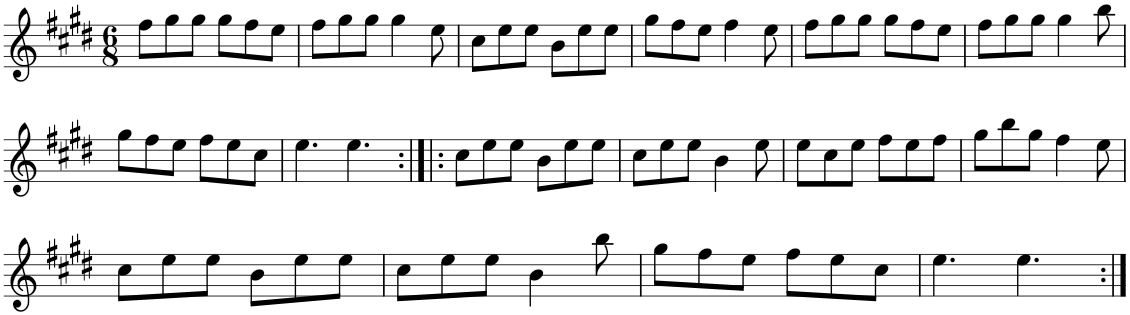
**kern
*part1
*staff1
*I"Piano
*I'Pno
*clefG2
*k[f#c#g#d#]
*E:
*M6/8
=1
8ff#\L
8gg#\
8gg#\J
8gg#\L
8ff#\
8ee\J
=2
8ff#\L
8gg#\
8gg#\J
4gg#\
8ee\
=3
8cc#\L
8ee\
8ee\J
8b\L
8ee\
8ee\J
=4
8gg#\L
8ff#\
8ee\J
4ff#\
8ee\
=5
8ff#\L
8gg#\
8gg#\J
8gg#\L
8ff#\
8ee\J
=6
8ff#\L
8gg#\
8gg#\J
4gg#\
8bb\
!!LO:LB:g=z
=7
8gg#\L
8ff#\
8ee\J
8ff#\L
8ee\
8cc#\J
=8
4.ee\
4.ee\
=9:|!|:
8cc#\L
8ee\
8ee\J
8b\L
8ee\
8ee\J
=10
8cc#\L
8ee\
8ee\J
4b\
8ee\
=11
8ee\L
8cc#\
8ee\J
8ff#\L
8ee\
8ff#\J
=12
8gg#\L
8bb\
8gg#\J
4ff#\
8ee\
!!LO:LB:g=z
=13
8cc#\L
8ee\
8ee\J
8b\L
8ee\
8ee\J
=14
8cc#\L
8ee\
8ee\J
4b\
8bb\
=15
8gg#\L
8ff#\
8ee\J
8ff#\L
8ee\
8cc#\J
=16
4.ee\
4.ee\
=:|!
*-
